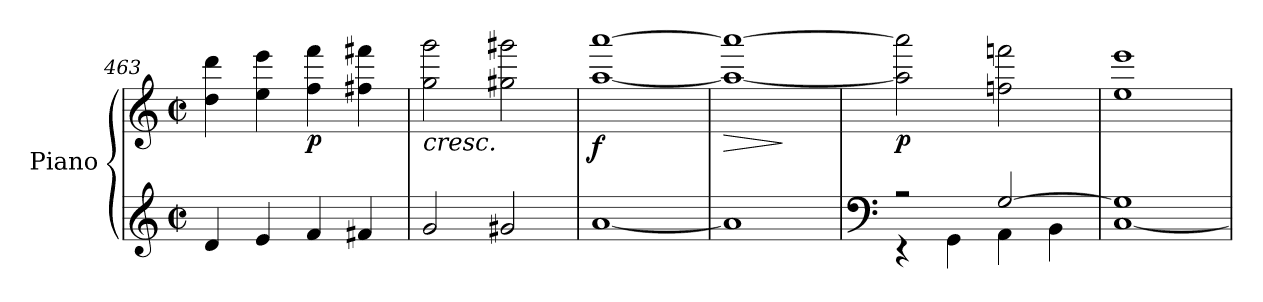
**kern	**kern	**dynam
*part1	*part1	*part1
*staff2	*staff1	*staff1/2
*I"Piano	*	*
*I'Pno	*	*
*clefG2	*clefG2	*
*k[]	*k[]	*
*M4/4	*M4/4	*
*met(c|)	*met(c|)	*
=463	=463	=463
4d/	4dd\ 4ddd\	.
4e/	4ee\ 4eee\	.
!	!	!LO:DY:b
4f/	4ff\ 4fff\	p
4f#X/	4ff#X\ 4fff#X\	.
=464	=464	=464
!	!LO:TX:b:i:t=cresc.	!
2g/	2gg\ 2ggg\	.
2g#X/	2gg#X\ 2ggg#X\	.
=465	=465	=465
!	!	!LO:DY:b
[1a	[1aa [1aaa	f
=466	=466	=466
!	!	!LO:HP:b
1a]	1aa_ 1aaa_	>
.	.	]
=467	=467	=467
*clefF4	*	*
*^	*	*
!	!	!	!LO:DY:b
2r	4r	2aa\] 2aaa\]	p
.	4GG\	.	.
[2G/	4AA\	2ffn\ 2fffn\	.
.	4BB\	.	.
*v	*v	*	*
=468	=468	=468
[1C 1G]	1ee 1eee	.
=	=	=
*-	*-	*-
